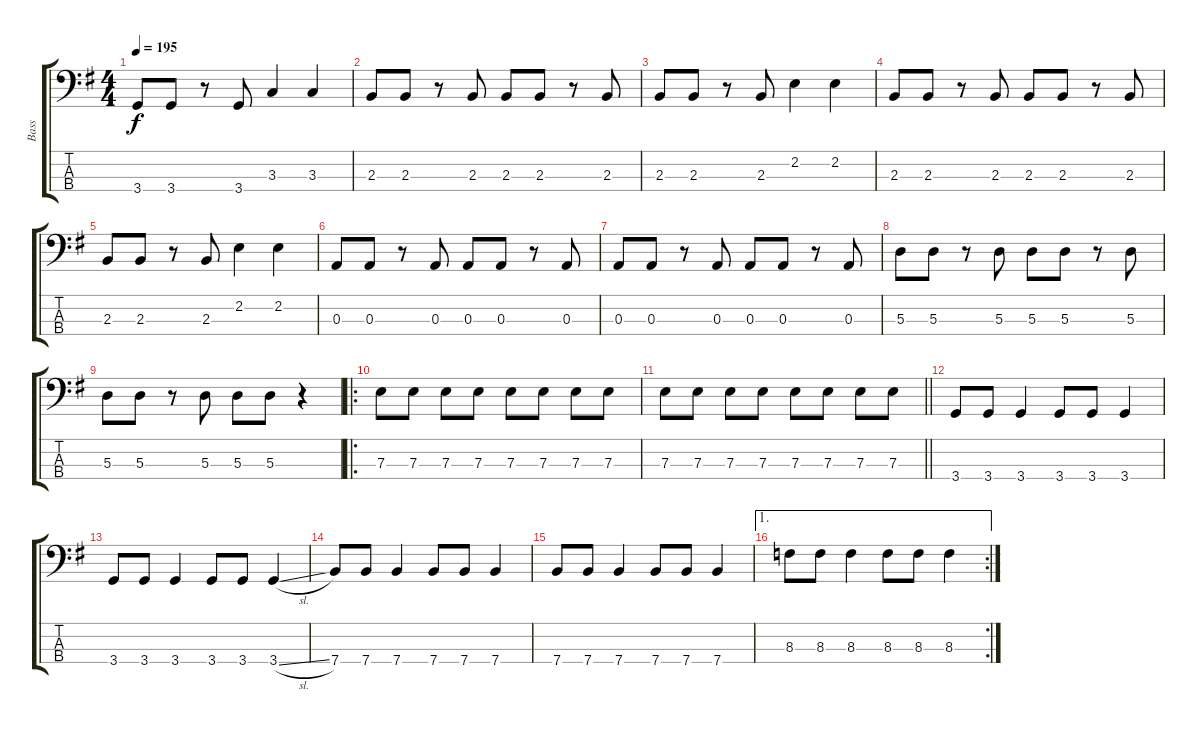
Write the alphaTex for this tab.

\track ("Bass" "Bass") {instrument electricbasspick}
\staff {score tabs}
\tuning (G2 D2 A1 E1) {hide}
\ts (4 4)
\tempo 195
\clef f4
\ks g
3.4.8{dy f} 3.4.8 r.8 3.4.8 3.3.4 3.3.4 |
2.3.8 2.3.8 r.8 2.3.8 2.3.8 2.3.8 r.8 2.3.8 |
2.3.8 2.3.8 r.8 2.3.8 2.2.4 2.2.4 |
2.3.8 2.3.8 r.8 2.3.8 2.3.8 2.3.8 r.8 2.3.8 |
2.3.8 2.3.8 r.8 2.3.8 2.2.4 2.2.4 |
0.3.8 0.3.8 r.8 0.3.8 0.3.8 0.3.8 r.8 0.3.8 |
0.3.8 0.3.8 r.8 0.3.8 0.3.8 0.3.8 r.8 0.3.8 |
5.3.8 5.3.8 r.8 5.3.8 5.3.8 5.3.8 r.8 5.3.8 |
5.3.8 5.3.8 r.8 5.3.8 5.3.8 5.3.8 r.4 |
\ro
7.3.8 7.3.8 7.3.8 7.3.8 7.3.8 7.3.8 7.3.8 7.3.8 |
\barLineRight lightlight
7.3.8 7.3.8 7.3.8 7.3.8 7.3.8 7.3.8 7.3.8 7.3.8 |
3.4.8 3.4.8 3.4.4 3.4.8 3.4.8 3.4.4 |
3.4.8 3.4.8 3.4.4 3.4.8 3.4.8 3.4{sl}.4 |
7.4.8 7.4.8 7.4.4 7.4.8 7.4.8 7.4.4 |
7.4.8 7.4.8 7.4.4 7.4.8 7.4.8 7.4.4 |
\ae 1
\rc 2
8.3.8 8.3.8 8.3.4 8.3.8 8.3.8 8.3.4
